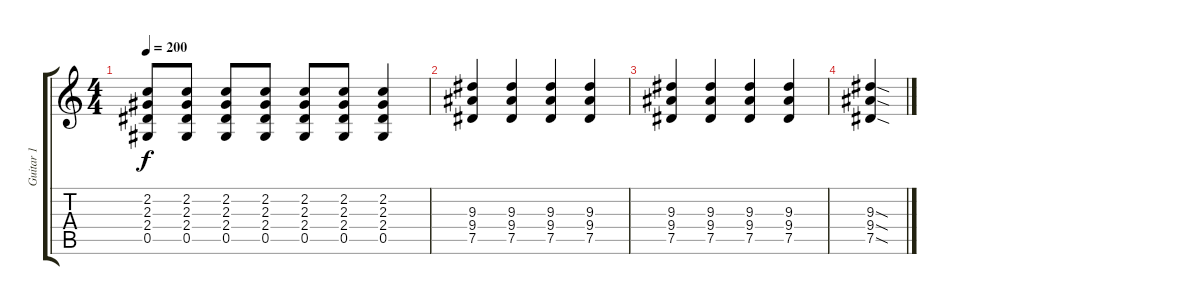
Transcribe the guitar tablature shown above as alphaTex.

\track ("Guitar 1" "Guitar 1") {instrument overdrivenguitar}
\staff {score tabs}
\tuning (Eb4 Bb3 Gb3 Db3 Ab2 Eb2) {hide}
\ts (4 4)
\tempo 200
\clef g2
\ks c
(2.2{t} 2.3{t} 2.4{t} 0.5{t}).8{dy f} (2.2 2.3 2.4 0.5).8 (2.2 2.3 2.4 0.5).8 (2.2 2.3 2.4 0.5).8 (2.2 2.3 2.4 0.5).8 (2.2 2.3 2.4 0.5).8 (2.2 2.3 2.4 0.5).4 |
(9.3 9.4 7.5).4 (9.3 9.4 7.5).4 (9.3 9.4 7.5).4 (9.3 9.4 7.5).4 |
(9.3 9.4 7.5).4 (9.3 9.4 7.5).4 (9.3 9.4 7.5).4 (9.3 9.4 7.5).4 |
(9.3{sod} 9.4{sod} 7.5{sod}).4
